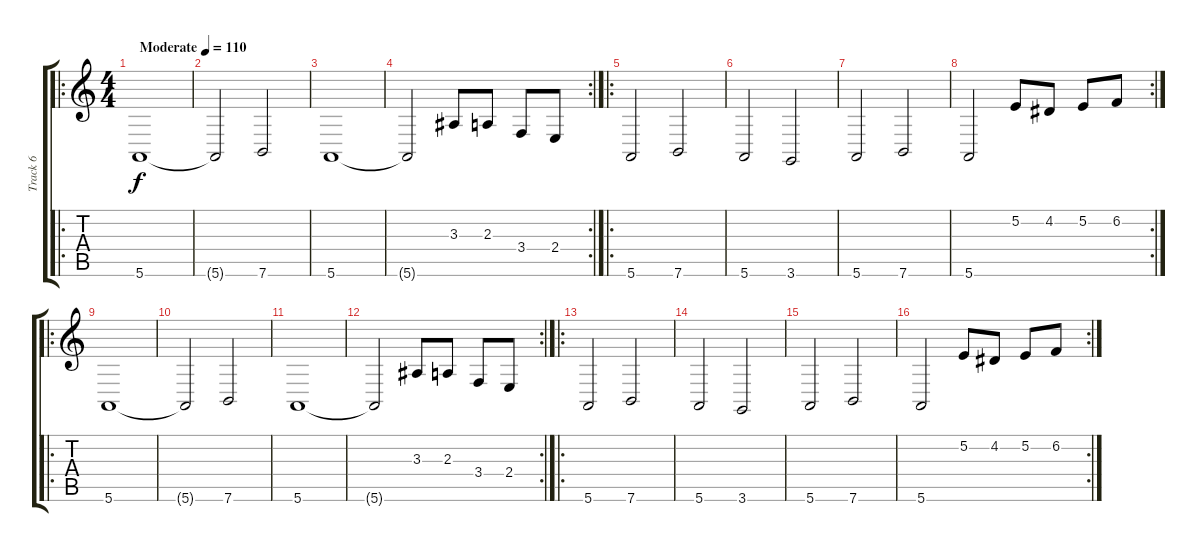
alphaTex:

\track ("Track 6" "Track 6") {instrument oboe}
\staff {score tabs}
\tuning (E4 B3 G3 D3 A2 E2) {hide}
\ro
\ts (4 4)
\tempo (110 "Moderate")
\clef g2
\ks c
5.6.1{dy f instrument oboe} |
5.6{t}.2 7.6.2 |
5.6.1 |
\rc 2
5.6{t}.2 3.3.8 2.3.8 3.4.8 2.4.8 |
\ro
5.6.2 7.6.2 |
5.6.2 3.6.2 |
5.6.2 7.6.2 |
\rc 2
5.6.2 5.2.8 4.2.8 5.2.8 6.2.8 |
\ro
5.6.1 |
5.6{t}.2 7.6.2 |
5.6.1 |
\rc 2
5.6{t}.2 3.3.8 2.3.8 3.4.8 2.4.8 |
\ro
5.6.2 7.6.2 |
5.6.2 3.6.2 |
5.6.2 7.6.2 |
\rc 2
5.6.2 5.2.8 4.2.8 5.2.8 6.2.8
